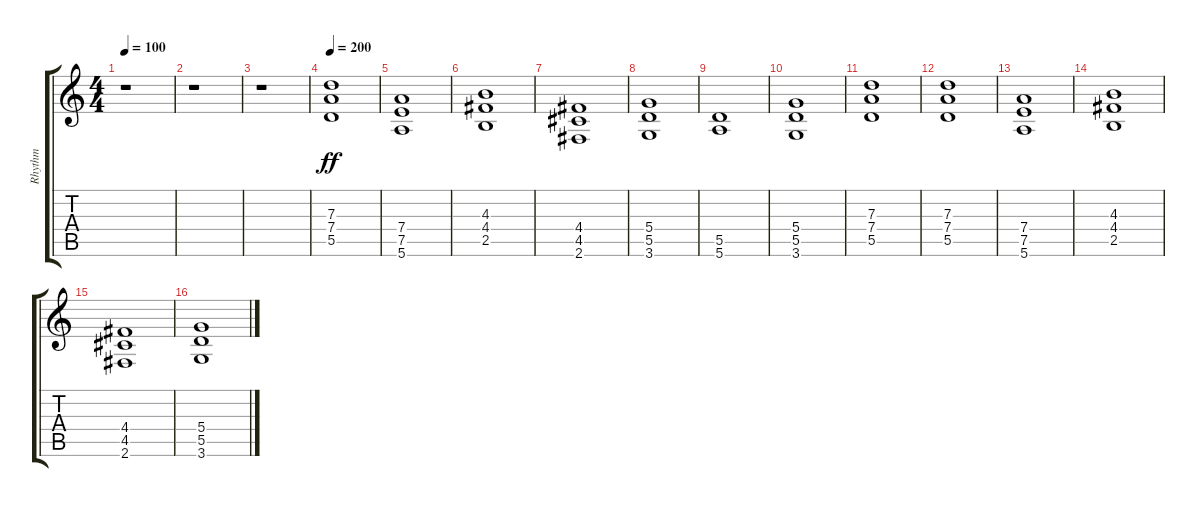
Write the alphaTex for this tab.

\track ("Rhythm" "Rhythm") {instrument distortionguitar}
\staff {score tabs}
\tuning (E4 B3 G3 D3 A2 E2) {hide}
\ts (4 4)
\tempo 100
\clef g2
\ks c
r.1{dy f} |
r.1 |
r.1 |
\tempo 200
(7.3 7.4 5.5).1{dy ff} |
(7.4 7.5 5.6).1 |
(4.3 4.4 2.5).1 |
(4.4 4.5 2.6).1 |
(5.4 5.5 3.6).1 |
(5.5 5.6).1 |
(5.4 5.5 3.6).1 |
(7.3 7.4 5.5).1 |
(7.3 7.4 5.5).1 |
(7.4 7.5 5.6).1 |
(4.3 4.4 2.5).1 |
(4.4 4.5 2.6).1 |
(5.4 5.5 3.6).1
